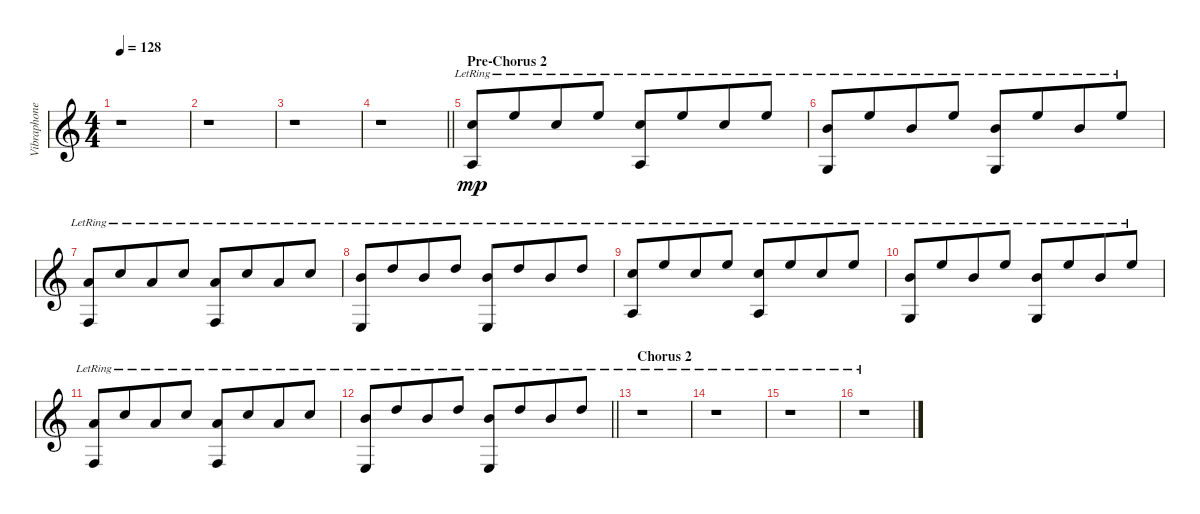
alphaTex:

\track ("Vibraphone" "Vibraphone") {instrument vibraphone}
\staff {score}
\tuning (E4 B3 G3 D3 A2 E2) {hide}
\ts (4 4)
\tempo 128
\clef g2
\ks c
r.1{dy mp} |
r.1 |
r.1 |
\barLineRight lightlight
r.1 |
\section ("" "Pre-Chorus 2")
(13.2{lr} 12.5{lr}).8 12.1{lr}.8{beam merge} 13.2{lr}.8 12.1{lr}.8 (13.2{lr} 12.5{lr}).8 12.1{lr}.8{beam merge} 13.2{lr}.8 12.1{lr}.8 |
(12.2{lr} 10.5{lr}).8 12.1{lr}.8{beam merge} 12.2{lr}.8 12.1{lr}.8 (12.2{lr} 10.5{lr}).8 12.1{lr}.8{beam merge} 12.2{lr}.8 12.1{lr}.8 |
(10.2{lr} 8.5{lr}).8 8.1{lr}.8{beam merge} 10.2{lr}.8 8.1{lr}.8 (10.2{lr} 8.5{lr}).8 8.1{lr}.8{beam merge} 10.2{lr}.8 8.1{lr}.8 |
(12.2{lr} 12.6{lr}).8 10.1{lr}.8{beam merge} 12.2{lr}.8 10.1{lr}.8 (12.2{lr} 12.6{lr}).8 10.1{lr}.8{beam merge} 12.2{lr}.8 10.1{lr}.8 |
(13.2{lr} 12.5{lr}).8 12.1{lr}.8{beam merge} 13.2{lr}.8 12.1{lr}.8 (13.2{lr} 12.5{lr}).8 12.1{lr}.8{beam merge} 13.2{lr}.8 12.1{lr}.8 |
(12.2{lr} 10.5{lr}).8 12.1{lr}.8{beam merge} 12.2{lr}.8 12.1{lr}.8 (12.2{lr} 10.5{lr}).8 12.1{lr}.8{beam merge} 12.2{lr}.8 12.1{lr}.8 |
(10.2{lr} 8.5{lr}).8 8.1{lr}.8{beam merge} 10.2{lr}.8 8.1{lr}.8 (10.2{lr} 8.5{lr}).8 8.1{lr}.8{beam merge} 10.2{lr}.8 8.1{lr}.8 |
\barLineRight lightlight
(12.2{lr} 12.6{lr}).8 10.1{lr}.8{beam merge} 12.2{lr}.8 10.1{lr}.8 (12.2{lr} 12.6{lr}).8 10.1{lr}.8{beam merge} 12.2{lr}.8 10.1{lr}.8 |
\section ("" "Chorus 2")
r.1 |
r.1 |
r.1 |
r.1
